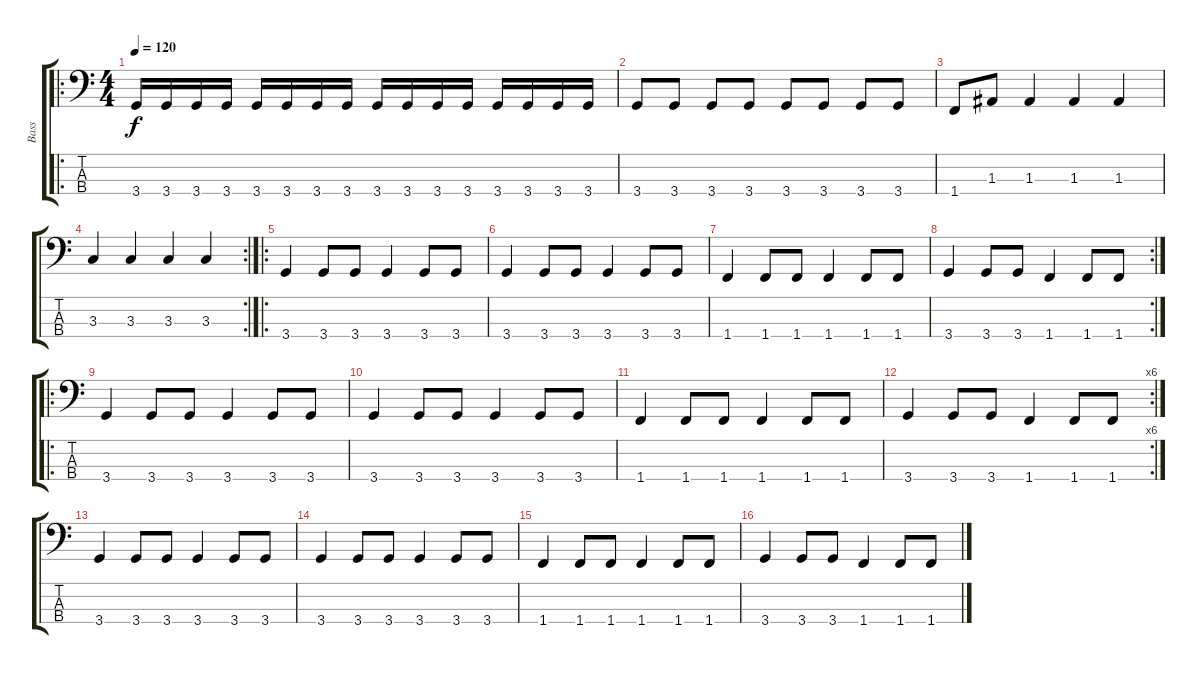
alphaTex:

\track ("Bass" "Bass") {instrument electricbassfinger}
\staff {score tabs}
\tuning (G2 D2 A1 E1) {hide}
\ro
\ts (4 4)
\tempo 120
\clef f4
\ks c
3.4.16{dy f} 3.4.16 3.4.16 3.4.16 3.4.16 3.4.16 3.4.16 3.4.16 3.4.16 3.4.16 3.4.16 3.4.16 3.4.16 3.4.16 3.4.16 3.4.16 |
3.4.8 3.4.8 3.4.8 3.4.8 3.4.8 3.4.8 3.4.8 3.4.8 |
1.4.8 1.3.8 1.3.4 1.3.4 1.3.4 |
\rc 2
3.3.4 3.3.4 3.3.4 3.3.4 |
\ro
3.4.4 3.4.8 3.4.8 3.4.4 3.4.8 3.4.8 |
3.4.4 3.4.8 3.4.8 3.4.4 3.4.8 3.4.8 |
1.4.4 1.4.8 1.4.8 1.4.4 1.4.8 1.4.8 |
\rc 2
3.4.4 3.4.8 3.4.8 1.4.4 1.4.8 1.4.8 |
\ro
3.4.4 3.4.8 3.4.8 3.4.4 3.4.8 3.4.8 |
3.4.4 3.4.8 3.4.8 3.4.4 3.4.8 3.4.8 |
1.4.4 1.4.8 1.4.8 1.4.4 1.4.8 1.4.8 |
\rc 6
3.4.4 3.4.8 3.4.8 1.4.4 1.4.8 1.4.8 |
3.4.4 3.4.8 3.4.8 3.4.4 3.4.8 3.4.8 |
3.4.4 3.4.8 3.4.8 3.4.4 3.4.8 3.4.8 |
1.4.4{volume 0} 1.4.8 1.4.8 1.4.4 1.4.8 1.4.8 |
3.4.4 3.4.8 3.4.8 1.4.4 1.4.8 1.4.8
